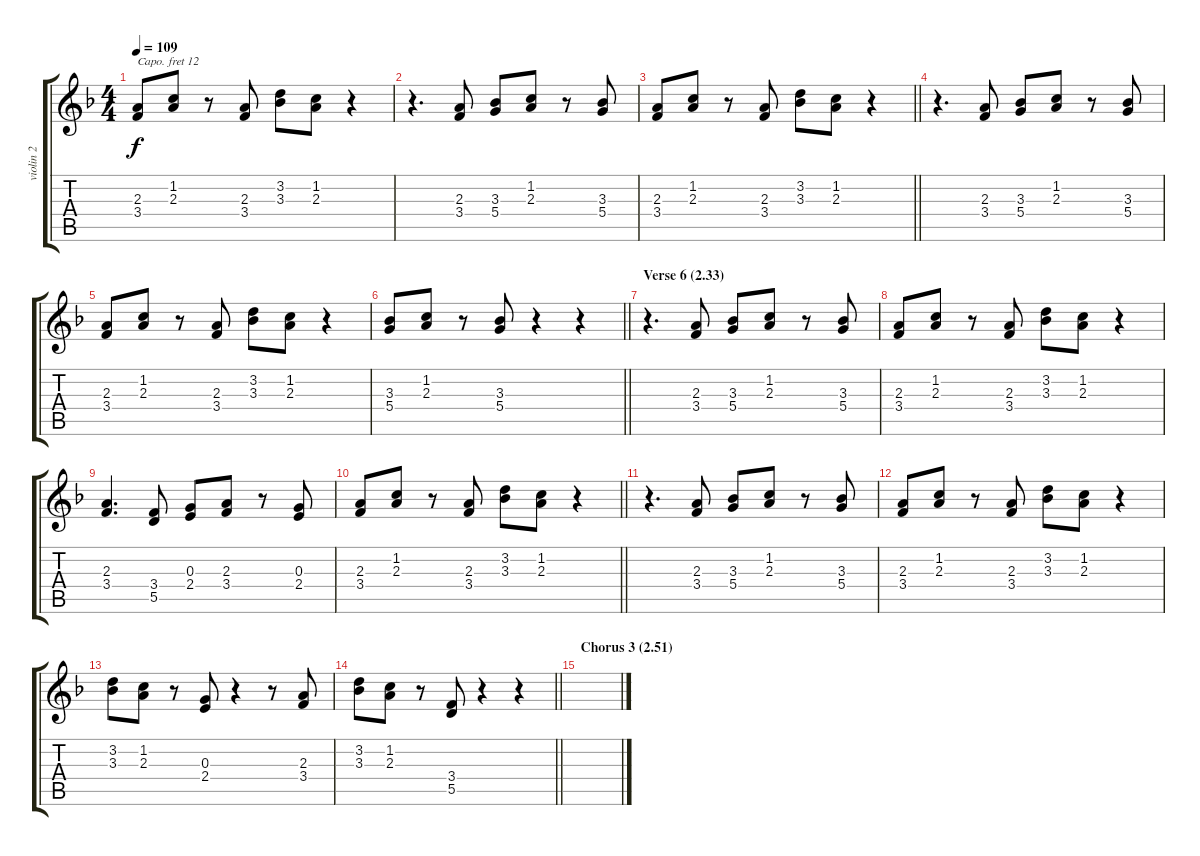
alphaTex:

\track ("violin 2" "violin 2") {instrument violin}
\staff {score tabs}
\capo 12
\tuning (E4 B3 G3 D3 A2 E2) {hide}
\ts (4 4)
\tempo 109
\clef g2
\ks f
(2.3 3.4).8{dy f} (1.2 2.3).8 r.8 (2.3 3.4).8 (3.2 3.3).8 (1.2 2.3).8 r.4 |
r.4{d} (2.3 3.4).8 (3.3 5.4).8 (1.2 2.3).8 r.8 (3.3 5.4).8 |
\barLineRight lightlight
(2.3 3.4).8 (1.2 2.3).8 r.8 (2.3 3.4).8 (3.2 3.3).8 (1.2 2.3).8 r.4 |
r.4{d} (2.3 3.4).8 (3.3 5.4).8 (1.2 2.3).8 r.8 (3.3 5.4).8 |
(2.3 3.4).8 (1.2 2.3).8 r.8 (2.3 3.4).8 (3.2 3.3).8 (1.2 2.3).8 r.4 |
\barLineRight lightlight
(3.3 5.4).8 (1.2 2.3).8 r.8 (3.3 5.4).8 r.4 r.4 |
\section ("" "Verse 6 (2.33)")
r.4{d} (2.3 3.4).8 (3.3 5.4).8 (1.2 2.3).8 r.8 (3.3 5.4).8 |
(2.3 3.4).8 (1.2 2.3).8 r.8 (2.3 3.4).8 (3.2 3.3).8 (1.2 2.3).8 r.4 |
(2.3 3.4).4{d} (3.4 5.5).8 (0.3 2.4).8 (2.3 3.4).8 r.8 (0.3 2.4).8 |
\barLineRight lightlight
(2.3 3.4).8 (1.2 2.3).8 r.8 (2.3 3.4).8 (3.2 3.3).8 (1.2 2.3).8 r.4 |
r.4{d} (2.3 3.4).8 (3.3 5.4).8 (1.2 2.3).8 r.8 (3.3 5.4).8 |
(2.3 3.4).8 (1.2 2.3).8 r.8 (2.3 3.4).8 (3.2 3.3).8 (1.2 2.3).8 r.4 |
(3.2 3.3).8 (1.2 2.3).8 r.8 (0.3 2.4).8 r.4 r.8 (2.3 3.4).8 |
\barLineRight lightlight
(3.2 3.3).8 (1.2 2.3).8 r.8 (3.4 5.5).8 r.4 r.4 |
\section ("" "Chorus 3 (2.51)")
